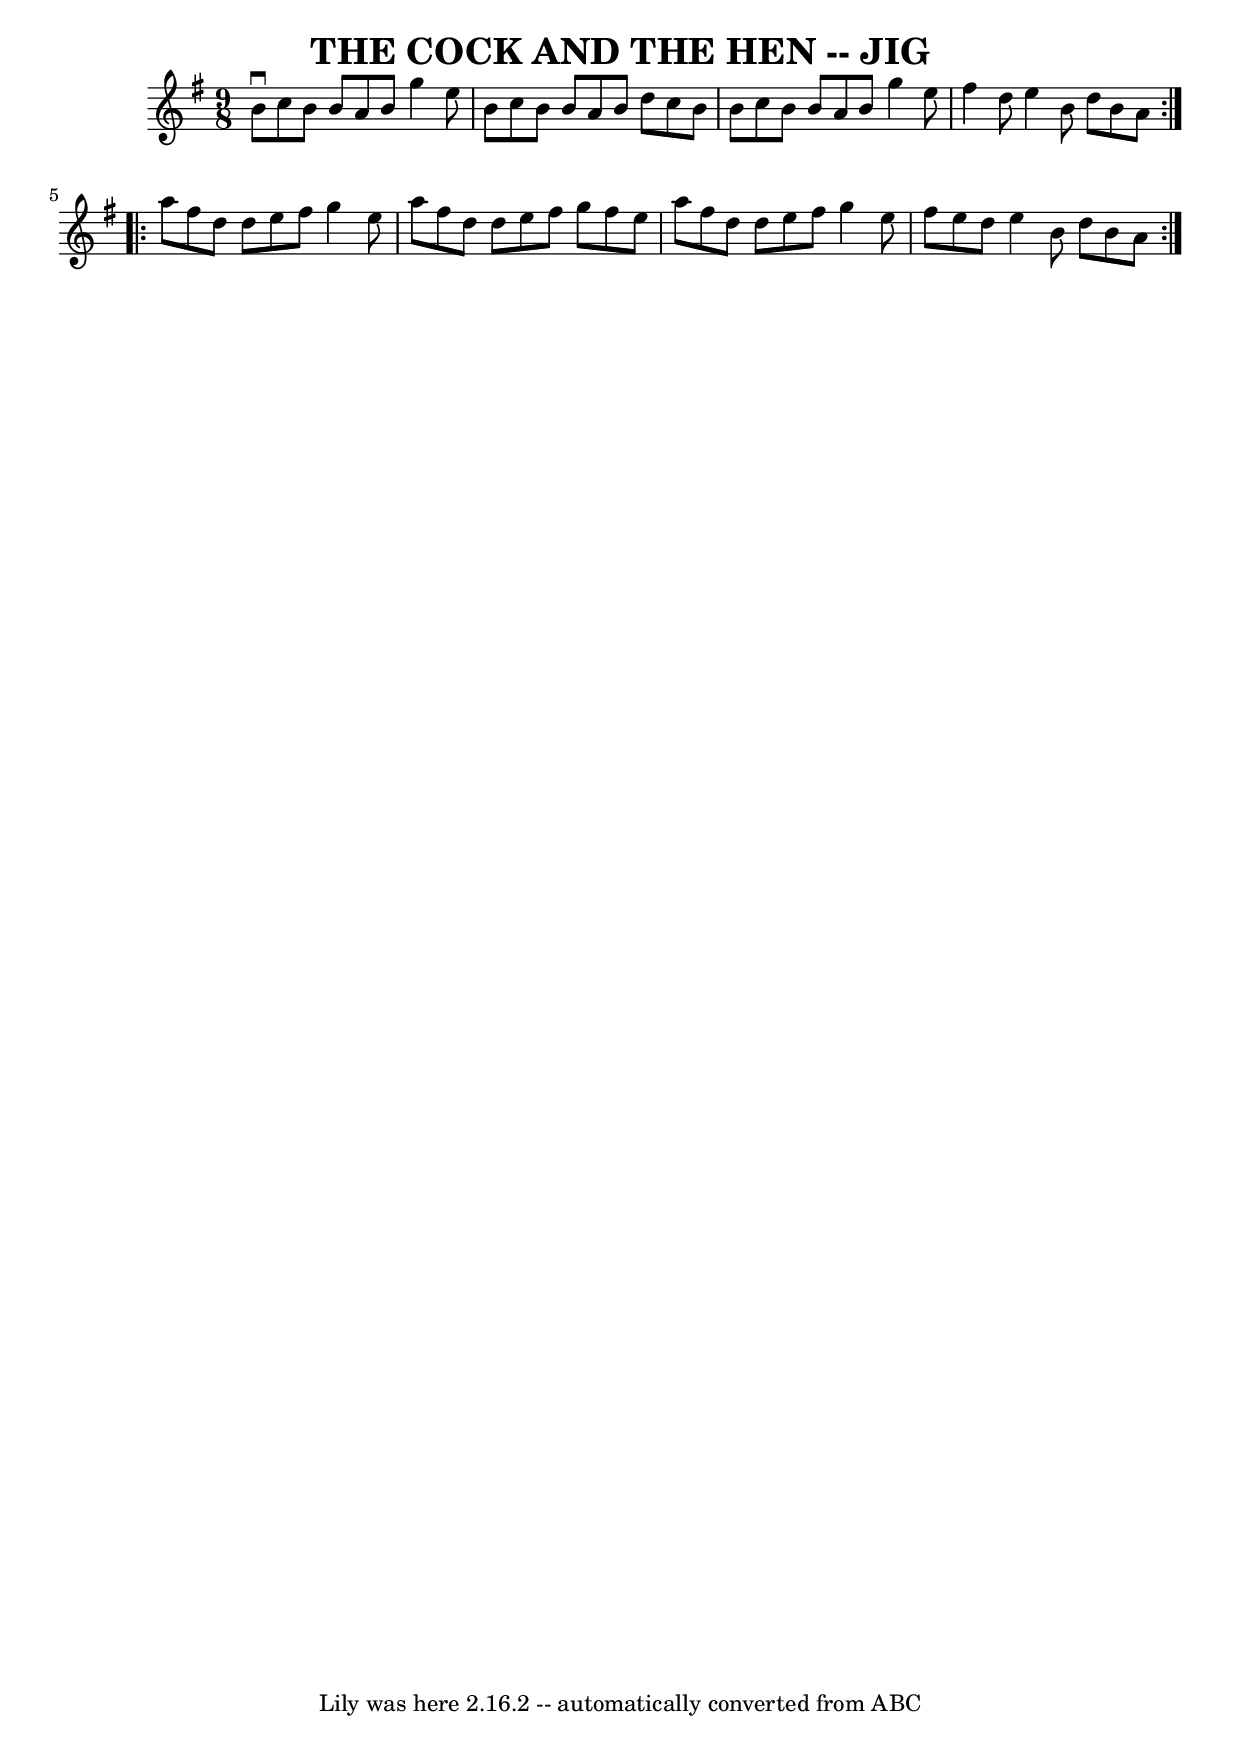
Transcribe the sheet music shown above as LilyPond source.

\version "2.16.2"
\include "Mammoth.ily"
\header {
	%% book = "Ryan's Mammoth Collection of Fiddle Tunes"
	crossRefNumber = "1"
	footnotes = ""
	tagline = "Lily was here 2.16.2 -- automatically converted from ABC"
	title = "THE COCK AND THE HEN -- JIG"
}
voicedefault =  {


\repeat volta 2 {
\time 9/8 
\key g \major b'8^\downbow c''8 b'8 b'8 a'8 b'8    
g''4 e''8    |
 b'8 c''8 b'8 b'8 a'8 b'8 d''8    
c''8 b'8    |
 b'8 c''8 b'8 b'8 a'8 b'8 g''4    
e''8    |
 fis''4 d''8 e''4 b'8 d''8 b'8 a'8    }     
\repeat volta 2 { a''8 fis''8 d''8 d''8 e''8 fis''8 g''4    
e''8    |
 a''8 fis''8 d''8 d''8 e''8 fis''8 g''8    
fis''8 e''8    |
 a''8 fis''8 d''8 d''8 e''8 fis''8   
 g''4 e''8    |
 fis''8 e''8 d''8 e''4 b'8 d''8    
b'8 a'8    }   
}

\score{
    <<

	\context Staff="default"
	{
	    \voicedefault 
	}

    >>
	\layout {
	}
	\midi {}
}
